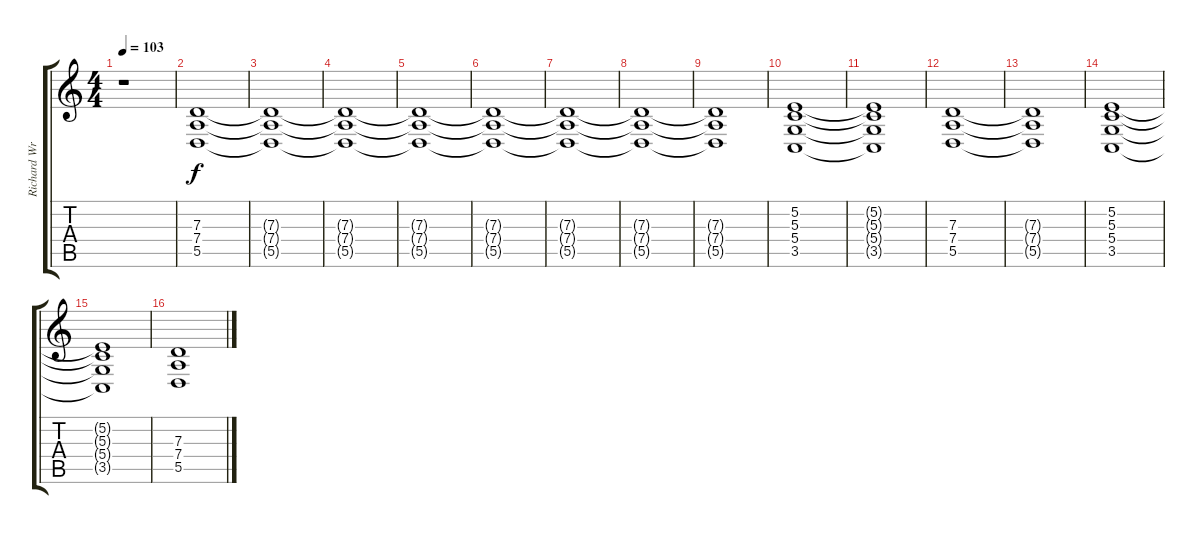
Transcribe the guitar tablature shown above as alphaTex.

\track ("Richard Wright" "Richard Wr") {instrument drawbarorgan}
\staff {score tabs}
\tuning (E4 B3 G3 D3 A2 E2) {hide}
\ts (4 4)
\tempo 103
\clef g2
\ks c
r.1{dy f} |
(7.3 7.4 5.5).1 |
(7.3{t} 7.4{t} 5.5{t}).1 |
(7.3{t} 7.4{t} 5.5{t}).1 |
(7.3{t} 7.4{t} 5.5{t}).1 |
(7.3{t} 7.4{t} 5.5{t}).1 |
(7.3{t} 7.4{t} 5.5{t}).1 |
(7.3{t} 7.4{t} 5.5{t}).1 |
(7.3{t} 7.4{t} 5.5{t}).1 |
(5.2 5.3 5.4 3.5).1 |
(5.2{t} 5.3{t} 5.4{t} 3.5{t}).1 |
(7.3 7.4 5.5).1 |
(7.3{t} 7.4{t} 5.5{t}).1 |
(5.2 5.3 5.4 3.5).1 |
(5.2{t} 5.3{t} 5.4{t} 3.5{t}).1 |
(7.3 7.4 5.5).1
